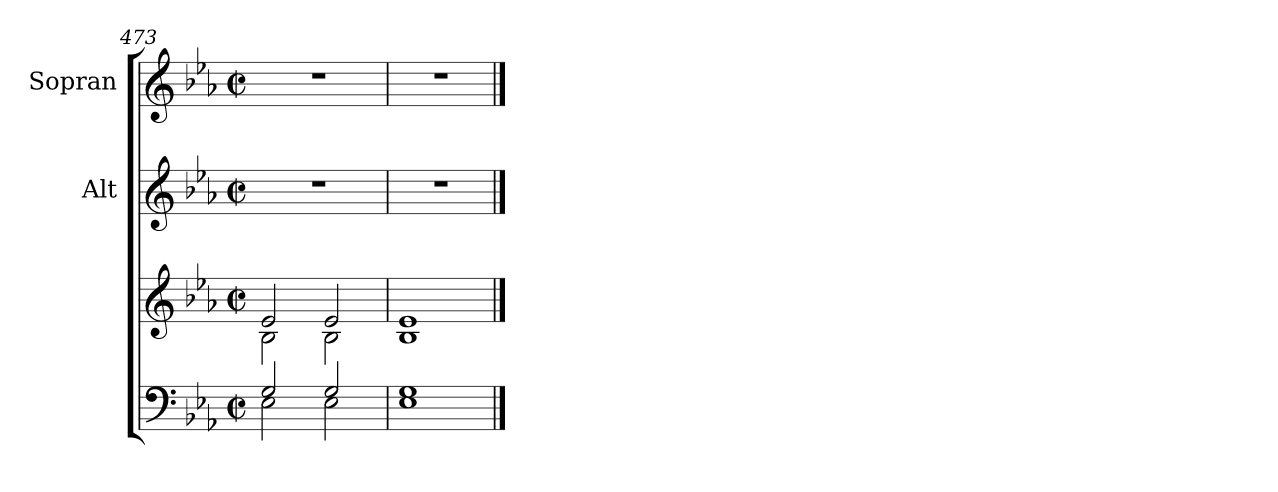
**kern	**kern	**kern	**kern
*part3	*part3	*part2	*part1
*staff4	*staff3	*staff2	*staff1
*	*	*I"Alt	*I"Sopran
*	*	*I'A.	*I'S.
*clefF4	*clefG2	*clefG2	*clefG2
*k[b-e-a-]	*k[b-e-a-]	*k[b-e-a-]	*k[b-e-a-]
*E-:	*E-:	*E-:	*E-:
*M2/2	*M2/2	*M2/2	*M2/2
*met(c|)	*met(c|)	*met(c|)	*met(c|)
=473	=473	=473	=473
*^	*^	*	*
2G/	2E-\	2e-/	2B-\	1r	1r
2G/	2E-\	2e-/	2B-\	.	.
=474	=474	=474	=474	=474	=474
1G	1E-	1e-	1B-	1r	1r
*v	*v	*	*	*	*
*	*v	*v	*	*
==	==	==	==
*-	*-	*-	*-
